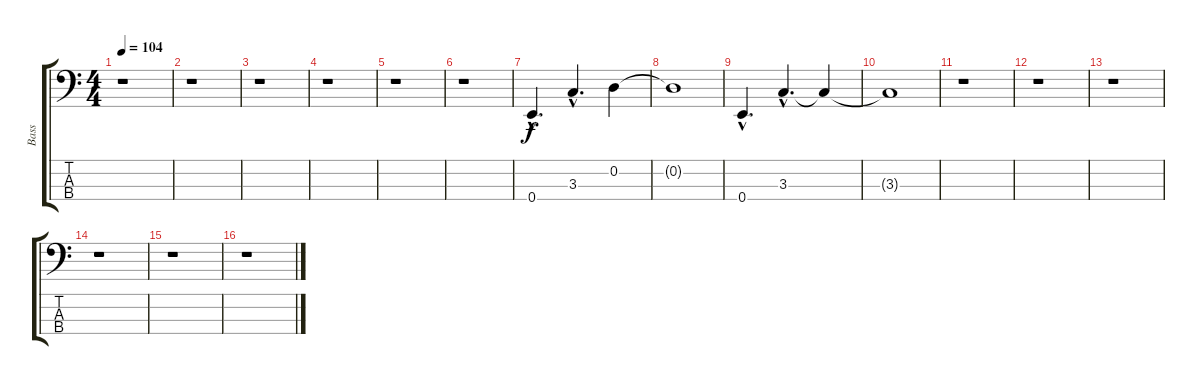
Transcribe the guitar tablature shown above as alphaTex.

\track ("Bass" "Bass") {instrument electricbassfinger}
\staff {score tabs}
\tuning (G2 D2 A1 E1) {hide}
\ts (4 4)
\tempo 104
\clef f4
\ks c
r.1{dy f} |
r.1 |
r.1 |
r.1 |
r.1 |
r.1 |
0.4{hac}.4{d} 3.3{hac}.4{d} 0.2.4 |
0.2{t}.1 |
0.4{hac}.4{d} 3.3{hac}.4{d} 3.3{t}.4 |
3.3{t}.1 |
r.1 |
r.1 |
r.1 |
r.1 |
r.1 |
r.1
